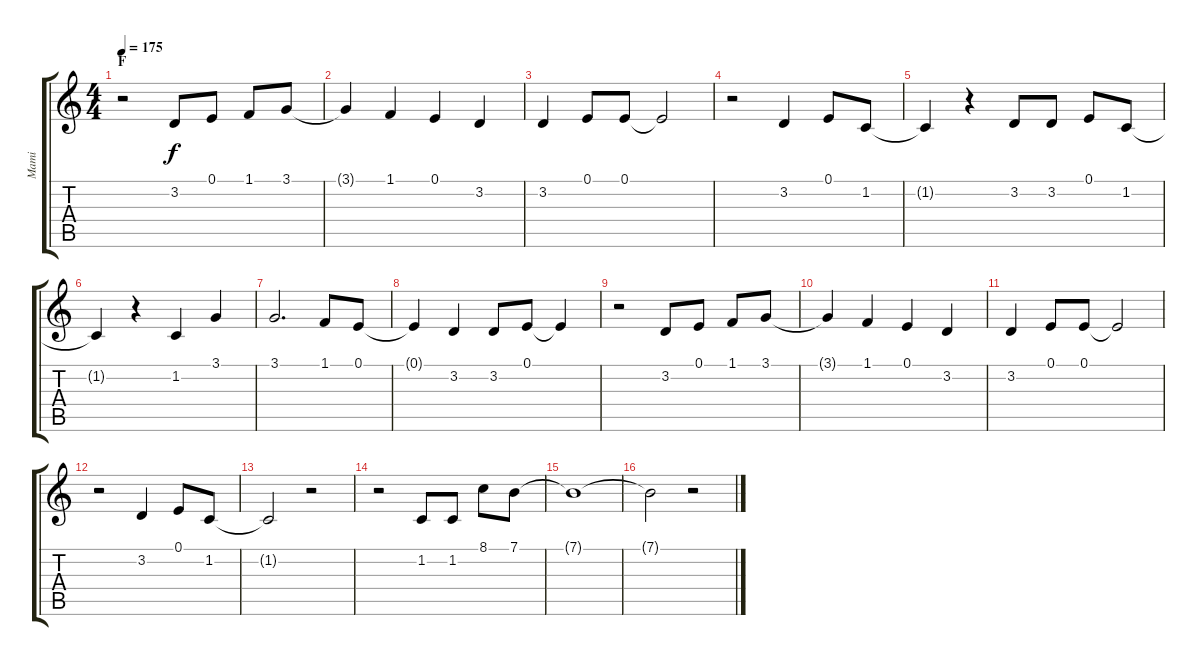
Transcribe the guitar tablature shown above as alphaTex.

\track ("Mami" "Mami") {instrument flute}
\staff {score tabs}
\tuning (E4 B3 G3 D3 A2 E2) {hide}
\ts (4 4)
\section ("" "F")
\tempo 175
\clef g2
\ks c
r.2{dy f} 3.2.8 0.1.8 1.1.8 3.1.8 |
3.1{t}.4 1.1.4 0.1.4 3.2.4 |
3.2.4 0.1.8 0.1.8 0.1{t}.2 |
r.2 3.2.4 0.1.8 1.2.8 |
1.2{t}.4 r.4 3.2.8 3.2.8 0.1.8 1.2.8 |
1.2{t}.4 r.4 1.2.4 3.1.4 |
3.1.2{d} 1.1.8 0.1.8 |
0.1{t}.4 3.2.4 3.2.8 0.1.8 0.1{t}.4 |
r.2 3.2.8 0.1.8 1.1.8 3.1.8 |
3.1{t}.4 1.1.4 0.1.4 3.2.4 |
3.2.4 0.1.8 0.1.8 0.1{t}.2 |
r.2 3.2.4 0.1.8 1.2.8 |
1.2{t}.2 r.2 |
r.2 1.2.8 1.2.8 8.1.8 7.1.8 |
7.1{t}.1 |
7.1{t}.2 r.2
